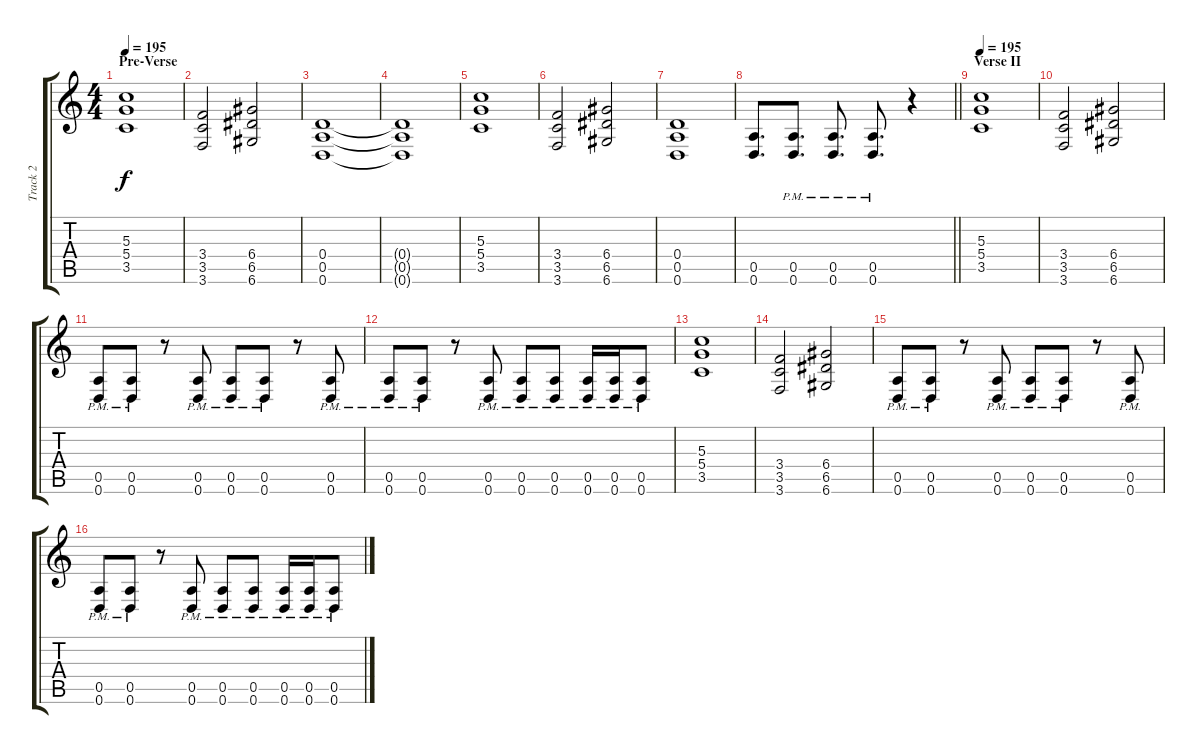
\track ("Track 2" "Track 2") {instrument distortionguitar}
\staff {score tabs}
\tuning (E4 B3 G3 D3 A2 D2) {hide}
\ts (4 4)
\section ("" "Pre-Verse")
\tempo 195
\clef g2
\ks c
(5.3 5.4 3.5).1{dy f} |
(3.4 3.5 3.6).2 (6.4 6.5 6.6).2 |
(0.4 0.5 0.6).1 |
(0.4{t} 0.5{t} 0.6{t}).1 |
(5.3 5.4 3.5).1 |
(3.4 3.5 3.6).2 (6.4 6.5 6.6).2 |
(0.4 0.5 0.6).1 |
\barLineRight lightlight
(0.5 0.6).8{d} (0.5{pm} 0.6{pm}).8{d} (0.5{pm} 0.6{pm}).8{d} (0.5{pm} 0.6{pm}).8{d} r.4 |
\section ("" "Verse II")
\tempo 197
\tempo 195
(5.3 5.4 3.5).1 |
(3.4 3.5 3.6).2 (6.4 6.5 6.6).2 |
(0.5{pm} 0.6{pm}).8 (0.5{pm} 0.6{pm}).8 r.8 (0.5{pm} 0.6{pm}).8 (0.5{pm} 0.6{pm}).8 (0.5{pm} 0.6{pm}).8 r.8 (0.5{pm} 0.6{pm}).8 |
(0.5{pm} 0.6{pm}).8 (0.5{pm} 0.6{pm}).8 r.8 (0.5{pm} 0.6{pm}).8 (0.5{pm} 0.6{pm}).8 (0.5{pm} 0.6{pm}).8 (0.5{pm} 0.6{pm}).16 (0.5{pm} 0.6{pm}).16 (0.5{pm} 0.6{pm}).8 |
(5.3 5.4 3.5).1 |
(3.4 3.5 3.6).2 (6.4 6.5 6.6).2 |
(0.5{pm} 0.6{pm}).8 (0.5{pm} 0.6{pm}).8 r.8 (0.5{pm} 0.6{pm}).8 (0.5{pm} 0.6{pm}).8 (0.5{pm} 0.6{pm}).8 r.8 (0.5{pm} 0.6{pm}).8 |
(0.5{pm} 0.6{pm}).8 (0.5{pm} 0.6{pm}).8 r.8 (0.5{pm} 0.6{pm}).8 (0.5{pm} 0.6{pm}).8 (0.5{pm} 0.6{pm}).8 (0.5{pm} 0.6{pm}).16 (0.5{pm} 0.6{pm}).16 (0.5{pm} 0.6{pm}).8
